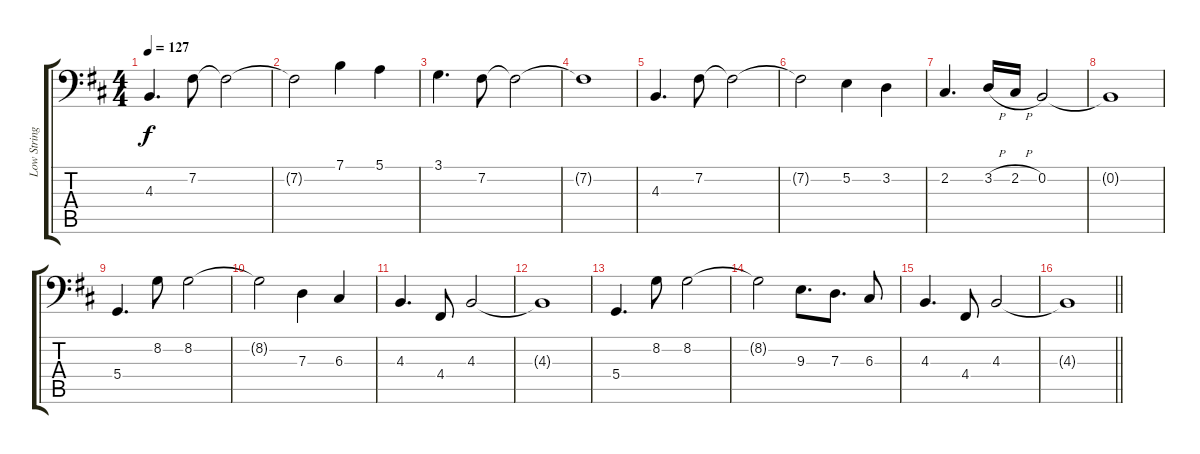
\track ("Low Strings" "Low String") {instrument stringensemble1}
\staff {score tabs}
\tuning (E3 B2 G2 D2 A1 E1) {hide}
\ts (4 4)
\tempo 127
\clef f4
\ks d
4.3.4{d dy f} 7.2.8 7.2{t}.2 |
7.2{t}.2 7.1.4 5.1.4 |
3.1.4{d} 7.2.8 7.2{t}.2 |
7.2{t}.1 |
4.3.4{d} 7.2.8 7.2{t}.2 |
7.2{t}.2 5.2.4 3.2.4 |
2.2.4{d} 3.2{h}.16 2.2{h}.16 0.2.2 |
0.2{t}.1 |
5.4.4{d} 8.2.8 8.2.2 |
8.2{t}.2 7.3.4 6.3.4 |
4.3.4{d} 4.4.8 4.3.2 |
4.3{t}.1 |
5.4.4{d} 8.2.8 8.2.2 |
8.2{t}.2 9.3.8{d} 7.3.8{d} 6.3.8 |
4.3.4{d} 4.4.8 4.3.2 |
\barLineRight lightlight
4.3{t}.1
